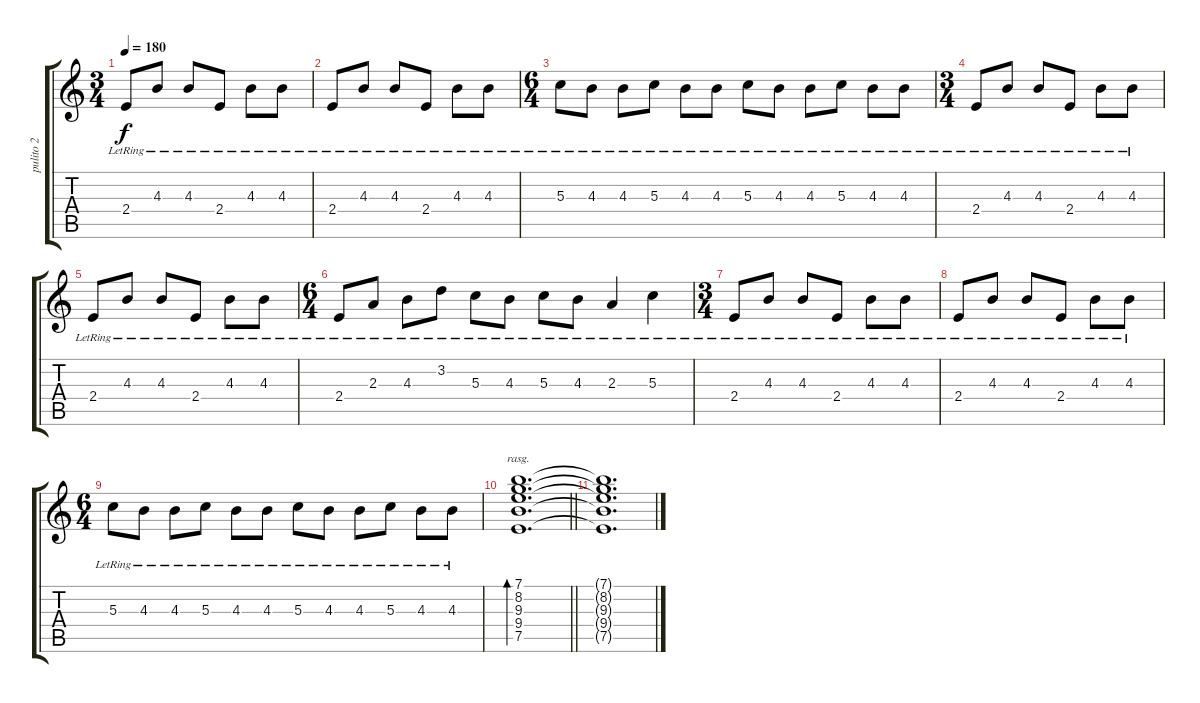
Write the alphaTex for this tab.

\track ("pulito 2" "pulito 2") {instrument acousticguitarsteel}
\staff {score tabs}
\tuning (E4 B3 G3 D3 A2 E2) {hide}
\ts (3 4)
\tempo 180
\clef g2
\ks c
2.4{lr}.8{dy f volume 6} 4.3{lr}.8 4.3{lr}.8 2.4{lr}.8 4.3{lr}.8 4.3{lr}.8 |
2.4{lr}.8{volume 6} 4.3{lr}.8 4.3{lr}.8 2.4{lr}.8 4.3{lr}.8 4.3{lr}.8 |
\ts (6 4)
5.3{lr}.8 4.3{lr}.8 4.3{lr}.8 5.3{lr}.8 4.3{lr}.8 4.3{lr}.8 5.3{lr}.8 4.3{lr}.8 4.3{lr}.8 5.3{lr}.8 4.3{lr}.8 4.3{lr}.8 |
\ts (3 4)
2.4{lr}.8{volume 6} 4.3{lr}.8 4.3{lr}.8 2.4{lr}.8 4.3{lr}.8 4.3{lr}.8 |
2.4{lr}.8{volume 6} 4.3{lr}.8 4.3{lr}.8 2.4{lr}.8 4.3{lr}.8 4.3{lr}.8 |
\ts (6 4)
2.4{lr}.8 2.3{lr}.8 4.3{lr}.8 3.2{lr}.8 5.3{lr}.8 4.3{lr}.8 5.3{lr}.8 4.3{lr}.8 2.3{lr}.4 5.3{lr}.4 |
\ts (3 4)
2.4{lr}.8{volume 6} 4.3{lr}.8 4.3{lr}.8 2.4{lr}.8 4.3{lr}.8 4.3{lr}.8 |
2.4{lr}.8{volume 6} 4.3{lr}.8 4.3{lr}.8 2.4{lr}.8 4.3{lr}.8 4.3{lr}.8 |
\ts (6 4)
5.3{lr}.8 4.3{lr}.8 4.3{lr}.8 5.3{lr}.8 4.3{lr}.8 4.3{lr}.8 5.3{lr}.8 4.3{lr}.8 4.3{lr}.8 5.3{lr}.8 4.3{lr}.8 4.3{lr}.8 |
\barLineRight lightlight
(7.1 8.2 9.3 9.4 7.5).1{d bd 120 rasg ii} |
(7.1{t} 8.2{t} 9.3{t} 9.4{t} 7.5{t}).1{d}
